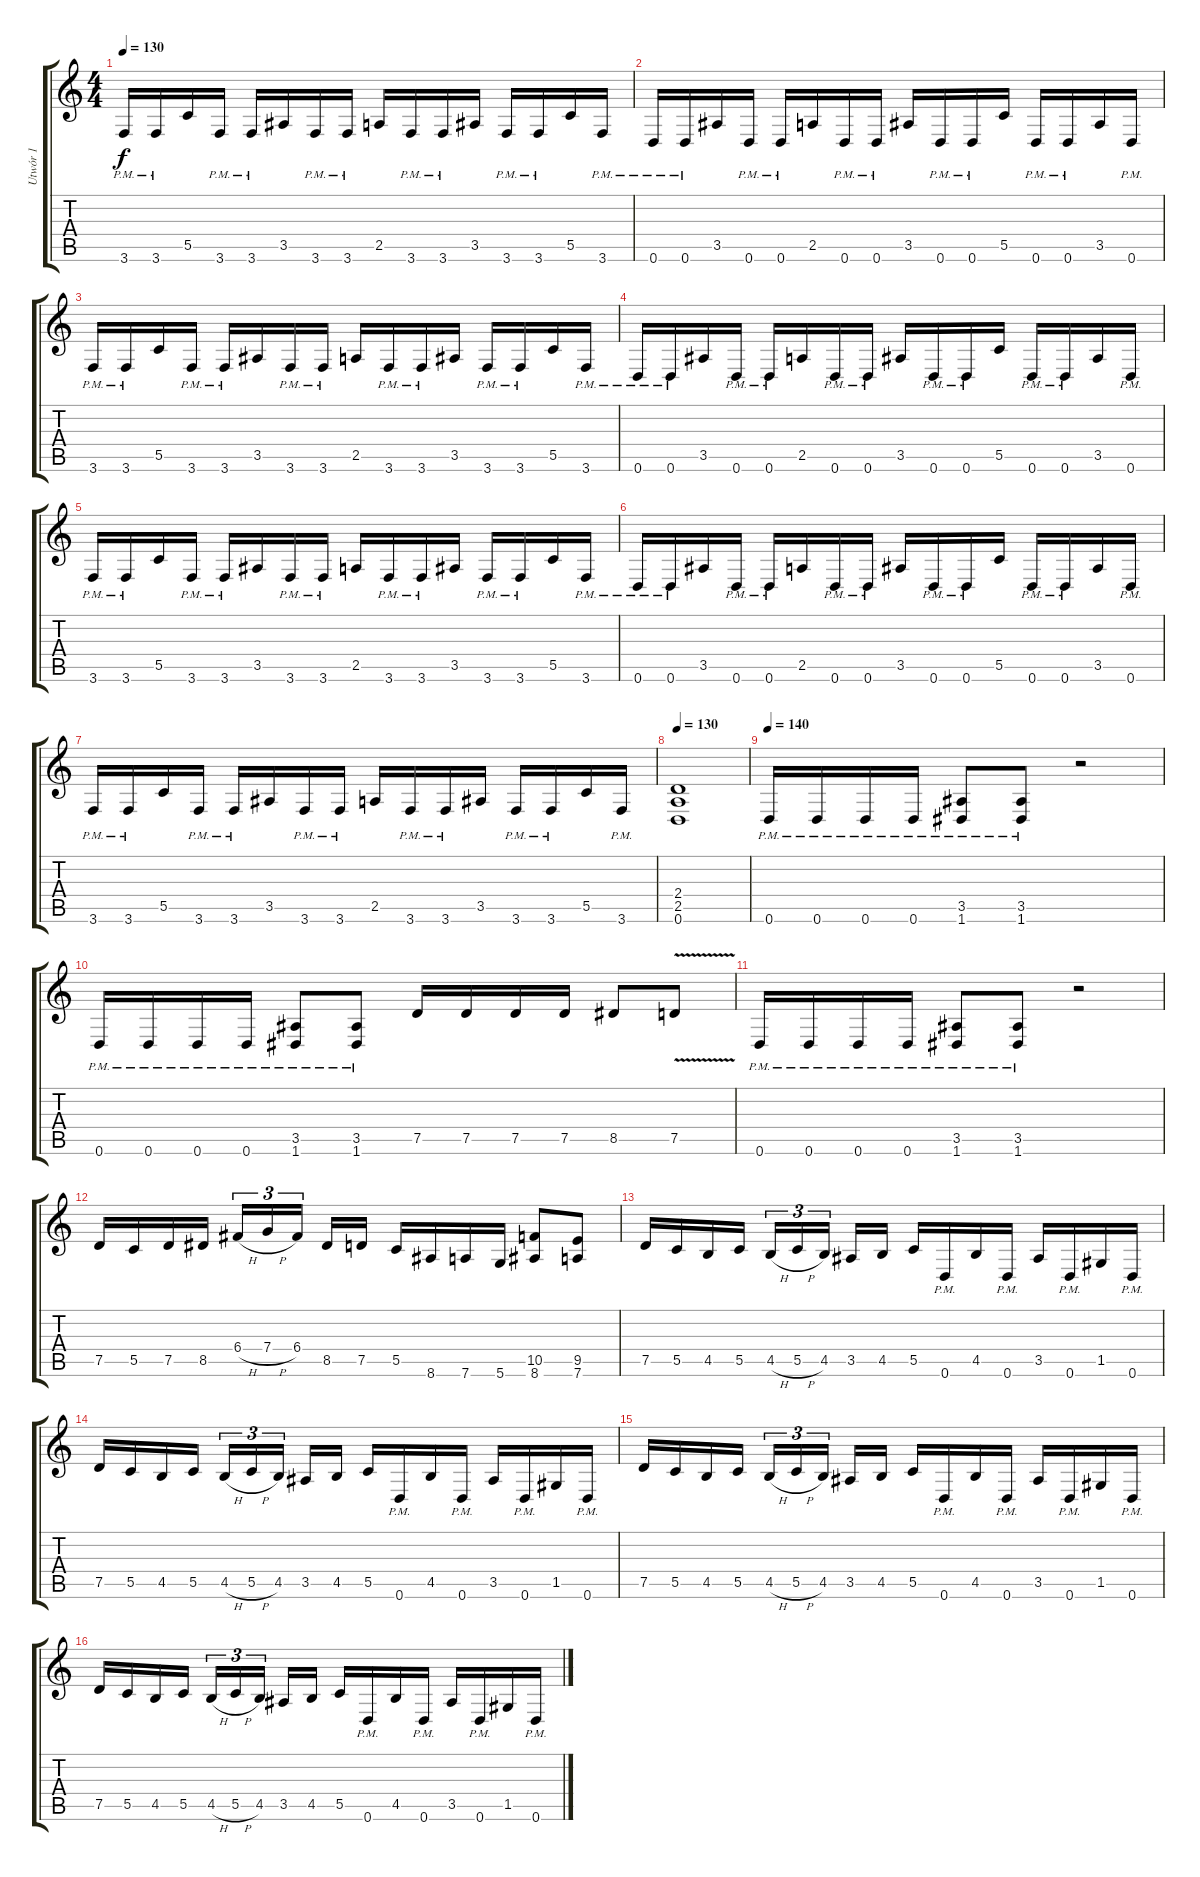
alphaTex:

\track ("Utwór 1" "Utwór 1") {instrument distortionguitar}
\staff {score tabs}
\tuning (D4 A3 F3 C3 G2 D2) {hide}
\ts (4 4)
\tempo 130
\clef g2
\ks c
3.6{pm}.16{dy f} 3.6{pm}.16 5.5.16 3.6{pm}.16 3.6{pm}.16 3.5.16 3.6{pm}.16 3.6{pm}.16 2.5.16 3.6{pm}.16 3.6{pm}.16 3.5.16 3.6{pm}.16 3.6{pm}.16 5.5.16 3.6{pm}.16 |
0.6{pm}.16 0.6{pm}.16 3.5.16 0.6{pm}.16 0.6{pm}.16 2.5.16 0.6{pm}.16 0.6{pm}.16 3.5.16 0.6{pm}.16 0.6{pm}.16 5.5.16 0.6{pm}.16 0.6{pm}.16 3.5.16 0.6{pm}.16 |
3.6{pm}.16 3.6{pm}.16 5.5.16 3.6{pm}.16 3.6{pm}.16 3.5.16 3.6{pm}.16 3.6{pm}.16 2.5.16 3.6{pm}.16 3.6{pm}.16 3.5.16 3.6{pm}.16 3.6{pm}.16 5.5.16 3.6{pm}.16 |
0.6{pm}.16 0.6{pm}.16 3.5.16 0.6{pm}.16 0.6{pm}.16 2.5.16 0.6{pm}.16 0.6{pm}.16 3.5.16 0.6{pm}.16 0.6{pm}.16 5.5.16 0.6{pm}.16 0.6{pm}.16 3.5.16 0.6{pm}.16 |
3.6{pm}.16 3.6{pm}.16 5.5.16 3.6{pm}.16 3.6{pm}.16 3.5.16 3.6{pm}.16 3.6{pm}.16 2.5.16 3.6{pm}.16 3.6{pm}.16 3.5.16 3.6{pm}.16 3.6{pm}.16 5.5.16 3.6{pm}.16 |
0.6{pm}.16 0.6{pm}.16 3.5.16 0.6{pm}.16 0.6{pm}.16 2.5.16 0.6{pm}.16 0.6{pm}.16 3.5.16 0.6{pm}.16 0.6{pm}.16 5.5.16 0.6{pm}.16 0.6{pm}.16 3.5.16 0.6{pm}.16 |
3.6{pm}.16 3.6{pm}.16 5.5.16 3.6{pm}.16 3.6{pm}.16 3.5.16 3.6{pm}.16 3.6{pm}.16 2.5.16 3.6{pm}.16 3.6{pm}.16 3.5.16 3.6{pm}.16 3.6{pm}.16 5.5.16 3.6{pm}.16 |
\tempo 130
(2.4 2.5 0.6).1 |
\tempo 140
0.6{pm}.16 0.6{pm}.16 0.6{pm}.16 0.6{pm}.16 (3.5{pm} 1.6{pm}).8 (3.5{pm} 1.6{pm}).8 r.2 |
0.6{pm}.16 0.6{pm}.16 0.6{pm}.16 0.6{pm}.16 (3.5{pm} 1.6{pm}).8 (3.5{pm} 1.6{pm}).8 7.5.16 7.5.16 7.5.16 7.5.16 8.5.8 7.5{v}.8 |
0.6{pm}.16 0.6{pm}.16 0.6{pm}.16 0.6{pm}.16 (3.5{pm} 1.6{pm}).8 (3.5{pm} 1.6{pm}).8 r.2 |
7.5.16 5.5.16 7.5.16 8.5.16 6.4{h}.16{tu (3 2)} 7.4{h}.16{tu (3 2)} 6.4.16{tu (3 2) beam splitsecondary} 8.5.16 7.5.16 5.5.16 8.6.16 7.6.16 5.6.16 (10.5 8.6).8 (9.5 7.6).8 |
7.5.16 5.5.16 4.5.16 5.5.16 4.5{h}.16{tu (3 2)} 5.5{h}.16{tu (3 2)} 4.5.16{tu (3 2) beam splitsecondary} 3.5.16 4.5.16 5.5.16 0.6{pm}.16 4.5.16 0.6{pm}.16 3.5.16 0.6{pm}.16 1.5.16 0.6{pm}.16 |
7.5.16 5.5.16 4.5.16 5.5.16 4.5{h}.16{tu (3 2)} 5.5{h}.16{tu (3 2)} 4.5.16{tu (3 2) beam splitsecondary} 3.5.16 4.5.16 5.5.16 0.6{pm}.16 4.5.16 0.6{pm}.16 3.5.16 0.6{pm}.16 1.5.16 0.6{pm}.16 |
7.5.16 5.5.16 4.5.16 5.5.16 4.5{h}.16{tu (3 2)} 5.5{h}.16{tu (3 2)} 4.5.16{tu (3 2) beam splitsecondary} 3.5.16 4.5.16 5.5.16 0.6{pm}.16 4.5.16 0.6{pm}.16 3.5.16 0.6{pm}.16 1.5.16 0.6{pm}.16 |
7.5.16 5.5.16 4.5.16 5.5.16 4.5{h}.16{tu (3 2)} 5.5{h}.16{tu (3 2)} 4.5.16{tu (3 2) beam splitsecondary} 3.5.16 4.5.16 5.5.16 0.6{pm}.16 4.5.16 0.6{pm}.16 3.5.16 0.6{pm}.16 1.5.16 0.6{pm}.16
